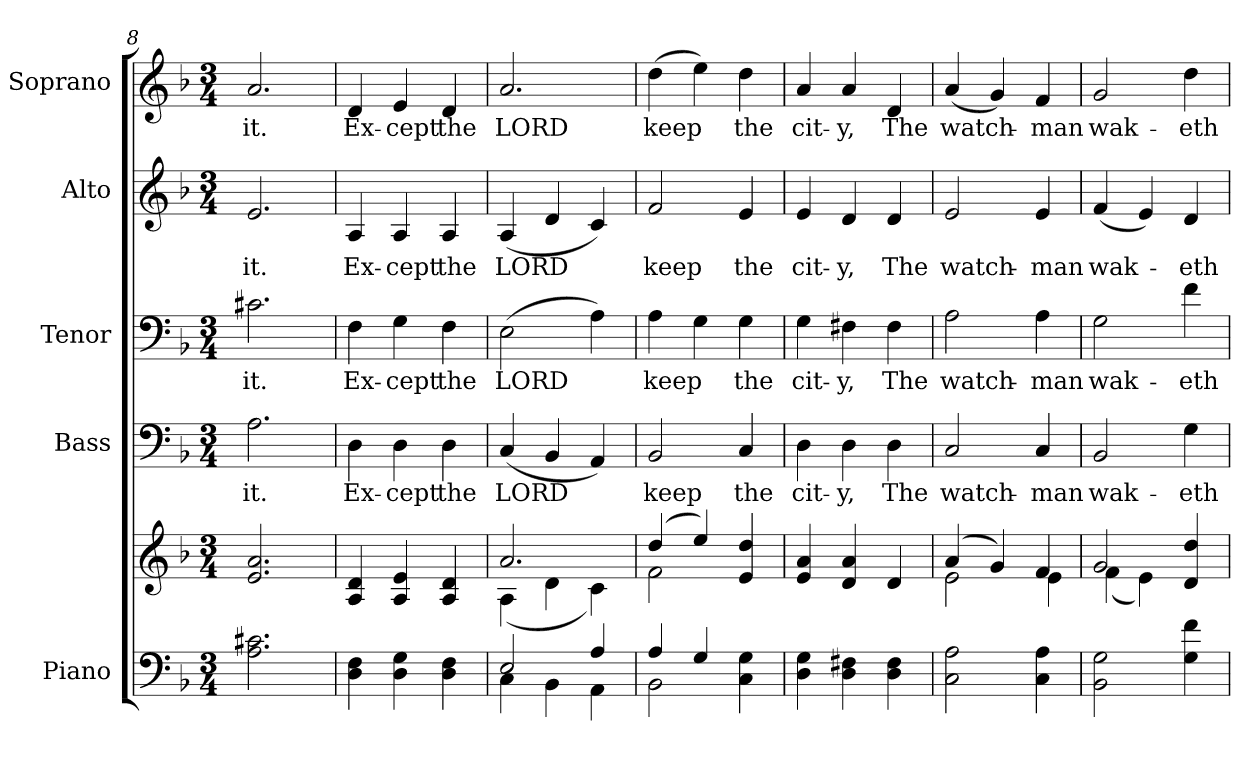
**kern	**kern	**kern	**text	**kern	**text	**kern	**text	**kern	**text
*part5	*part5	*part4	*part4	*part3	*part3	*part2	*part2	*part1	*part1
*staff6	*staff5	*staff4	*staff4	*staff3	*staff3	*staff2	*staff2	*staff1	*staff1
*I"Piano	*	*I"Bass	*	*I"Tenor	*	*I"Alto	*	*I"Soprano	*
*I'Pno.	*	*I'B.	*	*I'T.	*	*I'A.	*	*I'S.	*
*clefF4	*clefG2	*clefF4	*	*clefF4	*	*clefG2	*	*clefG2	*
*k[b-]	*k[b-]	*k[b-]	*	*k[b-]	*	*k[b-]	*	*k[b-]	*
*F:	*F:	*F:	*	*F:	*	*F:	*	*F:	*
*M3/4	*M3/4	*M3/4	*	*M3/4	*	*M3/4	*	*M3/4	*
=8	=8	=8	=8	=8	=8	=8	=8	=8	=8
!	!	!	!LO:LY:b:color=#000000	!	!	!	!	!	!
!	!	!	!	!	!LO:LY:b:color=#000000	!	!	!	!
!	!	!	!	!	!	!	!LO:LY:b:color=#000000	!	!
!	!	!	!	!	!	!	!	!	!LO:LY:b:color=#000000
2.Ai\ 2.c#Xi	2.ei/ 2.ai	2.Ai\	it.	2.c#Xi\	it.	2.ei/	it.	2.ai/	it.
!!LO:PB:g=z
=9	=9	=9	=9	=9	=9	=9	=9	=9	=9
!	!	!	!LO:LY:b:color=#000000	!	!	!	!	!	!
!	!	!	!	!	!LO:LY:b:color=#000000	!	!	!	!
!	!	!	!	!	!	!	!LO:LY:b:color=#000000	!	!
!	!	!	!	!	!	!	!	!	!LO:LY:b:color=#000000
4Di\ 4Fi	4Ai/ 4di	4Di\	Ex-	4Fi\	Ex-	4Ai/	Ex-	4di/	Ex-
!	!	!	!LO:LY:b:color=#000000	!	!	!	!	!	!
!	!	!	!	!	!LO:LY:b:color=#000000	!	!	!	!
!	!	!	!	!	!	!	!LO:LY:b:color=#000000	!	!
!	!	!	!	!	!	!	!	!	!LO:LY:b:color=#000000
4Di\ 4Gi	4Ai/ 4ei	4Di\	-cept	4Gi\	-cept	4Ai/	-cept	4ei/	-cept
!	!	!	!LO:LY:b:color=#000000	!	!	!	!	!	!
!	!	!	!	!	!LO:LY:b:color=#000000	!	!	!	!
!	!	!	!	!	!	!	!LO:LY:b:color=#000000	!	!
!	!	!	!	!	!	!	!	!	!LO:LY:b:color=#000000
4Di\ 4Fi	4Ai/ 4di	4Di\	the	4Fi\	the	4Ai/	the	4di/	the
=10	=10	=10	=10	=10	=10	=10	=10	=10	=10
*^	*^	*	*	*	*	*	*	*	*
!	!	!	!	!	!LO:LY:b:color=#000000	!	!	!	!	!	!
!	!	!	!	!	!	!	!LO:LY:b:color=#000000	!	!	!	!
!	!	!	!	!	!	!	!	!	!LO:LY:b:color=#000000	!	!
!	!	!	!	!	!	!	!	!	!	!	!LO:LY:b:color=#000000
2Ei/	4Ci\	2.ai/	(4Ai\	(4Ci/	LORD	(2Ei\	LORD	(4Ai/	LORD	2.ai/	LORD
.	4BB-i\	.	4di\	4BB-i/	.	.	.	4di/	.	.	.
4Ai/	4AAi\	.	4ci\)	4AAi/)	.	4Ai\)	.	4ci/)	.	.	.
=11	=11	=11	=11	=11	=11	=11	=11	=11	=11	=11	=11
!	!	!	!	!	!LO:LY:b:color=#000000	!	!	!	!	!	!
!	!	!	!	!	!	!	!LO:LY:b:color=#000000	!	!	!	!
!	!	!	!	!	!	!	!	!	!LO:LY:b:color=#000000	!	!
!	!	!	!	!	!	!	!	!	!	!	!LO:LY:b:color=#000000
4Ai/	2BB-i\	(4ddi/	2fi\	2BB-i/	keep	4Ai\	keep	2fi/	keep	(4ddi\	keep
4Gi/	.	4eei/)	.	.	.	4Gi\	.	.	.	4eei\)	.
!	!	!	!	!	!LO:LY:b:color=#000000	!	!	!	!	!	!
!	!	!	!	!	!	!	!LO:LY:b:color=#000000	!	!	!	!
!	!	!	!	!	!	!	!	!	!LO:LY:b:color=#000000	!	!
!	!	!	!	!	!	!	!	!	!	!	!LO:LY:b:color=#000000
4Ci\ 4Gi	4ryy	4ei/ 4ddi	4ryy	4Ci/	the	4Gi\	the	4ei/	the	4ddi\	the
*v	*v	*	*	*	*	*	*	*	*	*	*
*	*v	*v	*	*	*	*	*	*	*	*
=12	=12	=12	=12	=12	=12	=12	=12	=12	=12
*^	*^	*	*	*	*	*	*	*	*
!	!	!	!	!	!LO:LY:b:color=#000000	!	!	!	!	!	!
*v	*v	*	*	*	*	*	*	*	*	*	*
*	*v	*v	*	*	*	*	*	*	*	*
*^	*^	*	*	*	*	*	*	*	*
!	!	!	!	!	!	!	!LO:LY:b:color=#000000	!	!	!	!
*v	*v	*	*	*	*	*	*	*	*	*	*
*	*v	*v	*	*	*	*	*	*	*	*
*^	*^	*	*	*	*	*	*	*	*
!	!	!	!	!	!	!	!	!	!LO:LY:b:color=#000000	!	!
*v	*v	*	*	*	*	*	*	*	*	*	*
*	*v	*v	*	*	*	*	*	*	*	*
*^	*^	*	*	*	*	*	*	*	*
!	!	!	!	!	!	!	!	!	!	!	!LO:LY:b:color=#000000
*v	*v	*	*	*	*	*	*	*	*	*	*
*	*v	*v	*	*	*	*	*	*	*	*
4Di\ 4Gi	4ei/ 4ai	4Di\	cit-	4Gi\	cit-	4ei/	cit-	4ai/	cit-
!	!	!	!LO:LY:b:color=#000000	!	!	!	!	!	!
!	!	!	!	!	!LO:LY:b:color=#000000	!	!	!	!
!	!	!	!	!	!	!	!LO:LY:b:color=#000000	!	!
!	!	!	!	!	!	!	!	!	!LO:LY:b:color=#000000
4Di\ 4F#Xi	4di/ 4ai	4Di\	-y,	4F#Xi\	-y,	4di/	-y,	4ai/	-y,
!	!	!	!LO:LY:b:color=#000000	!	!	!	!	!	!
!	!	!	!	!	!LO:LY:b:color=#000000	!	!	!	!
!	!	!	!	!	!	!	!LO:LY:b:color=#000000	!	!
!	!	!	!	!	!	!	!	!	!LO:LY:b:color=#000000
4Di\ 4F#i	4di/	4Di\	The	4F#i\	The	4di/	The	4di/	The
!!LO:PB:g=z
=13	=13	=13	=13	=13	=13	=13	=13	=13	=13
*	*^	*	*	*	*	*	*	*	*
!	!	!	!	!LO:LY:b:color=#000000	!	!	!	!	!	!
!	!	!	!	!	!	!LO:LY:b:color=#000000	!	!	!	!
!	!	!	!	!	!	!	!	!LO:LY:b:color=#000000	!	!
!	!	!	!	!	!	!	!	!	!	!LO:LY:b:color=#000000
2Ci\ 2Ai	(4ai/	2ei\	2Ci/	watch-	2Ai\	watch-	2ei/	watch-	(4ai/	watch-
.	4gi/)	.	.	.	.	.	.	.	4gi/)	.
!	!	!	!	!LO:LY:b:color=#000000	!	!	!	!	!	!
!	!	!	!	!	!	!LO:LY:b:color=#000000	!	!	!	!
!	!	!	!	!	!	!	!	!LO:LY:b:color=#000000	!	!
!	!	!	!	!	!	!	!	!	!	!LO:LY:b:color=#000000
4Ci\ 4Ai	4fi/	4ei\	4Ci/	-man	4Ai\	-man	4ei/	-man	4fi/	-man
=14	=14	=14	=14	=14	=14	=14	=14	=14	=14	=14
!	!	!	!	!LO:LY:b:color=#000000	!	!	!	!	!	!
!	!	!	!	!	!	!LO:LY:b:color=#000000	!	!	!	!
!	!	!	!	!	!	!	!	!LO:LY:b:color=#000000	!	!
!	!	!	!	!	!	!	!	!	!	!LO:LY:b:color=#000000
2BB-i\ 2Gi	2gi/	(4fi\	2BB-i/	wak-	2Gi\	wak-	(4fi/	wak-	2gi/	wak-
.	.	4ei\)	.	.	.	.	4ei/)	.	.	.
!	!	!	!	!LO:LY:b:color=#000000	!	!	!	!	!	!
!	!	!	!	!	!	!LO:LY:b:color=#000000	!	!	!	!
!	!	!	!	!	!	!	!	!LO:LY:b:color=#000000	!	!
!	!	!	!	!	!	!	!	!	!	!LO:LY:b:color=#000000
4Gi\ 4fi	4di/ 4ddi	4ryy	4Gi\	-eth	4fi\	-eth	4di/	-eth	4ddi\	-eth
*	*v	*v	*	*	*	*	*	*	*	*
=	=	=	=	=	=	=	=	=	=
*-	*-	*-	*-	*-	*-	*-	*-	*-	*-
